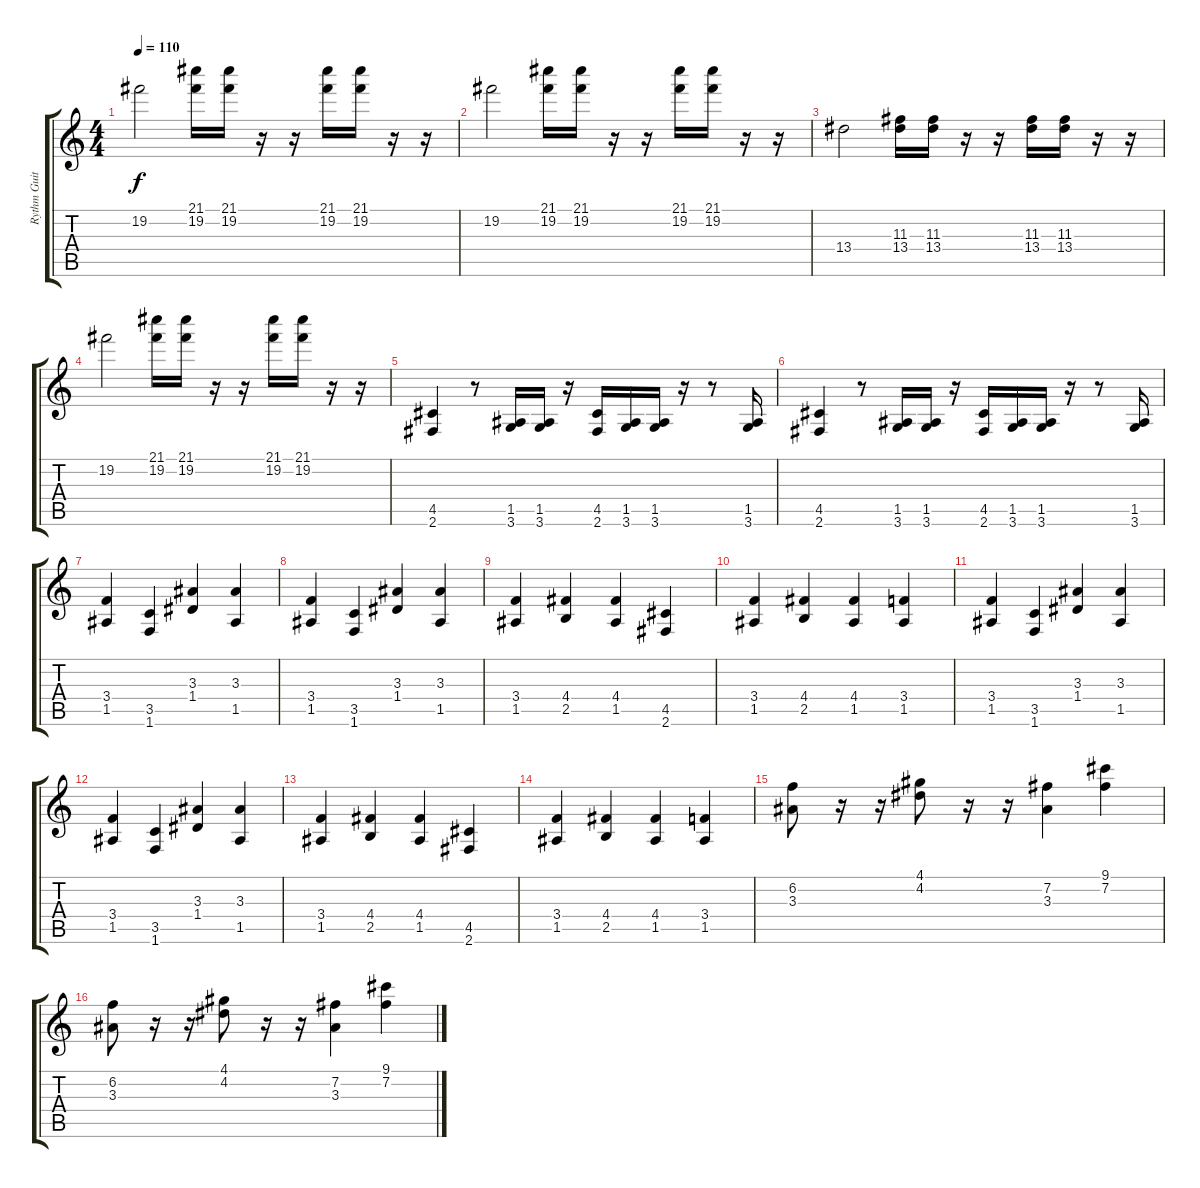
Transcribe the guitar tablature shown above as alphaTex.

\track ("Rythm Guitar" "Rythm Guit") {instrument distortionguitar}
\staff {score tabs}
\tuning (E4 B3 G3 D3 A2 E2) {hide}
\ts (4 4)
\tempo 110
\clef g2
\ks c
19.2.2{dy f} (21.1 19.2).16 (21.1 19.2).16 r.16 r.16 (21.1 19.2).16 (21.1 19.2).16 r.16 r.16 |
19.2.2 (21.1 19.2).16 (21.1 19.2).16 r.16 r.16 (21.1 19.2).16 (21.1 19.2).16 r.16 r.16 |
13.4.2 (11.3 13.4).16 (11.3 13.4).16 r.16 r.16 (11.3 13.4).16 (11.3 13.4).16 r.16 r.16 |
19.2.2 (21.1 19.2).16 (21.1 19.2).16 r.16 r.16 (21.1 19.2).16 (21.1 19.2).16 r.16 r.16 |
(4.5 2.6).4 r.8 (1.5 3.6).16 (1.5 3.6).16 r.16 (4.5 2.6).16 (1.5 3.6).16 (1.5 3.6).16 r.16 r.8 (1.5 3.6).16 |
(4.5 2.6).4 r.8 (1.5 3.6).16 (1.5 3.6).16 r.16 (4.5 2.6).16 (1.5 3.6).16 (1.5 3.6).16 r.16 r.8 (1.5 3.6).16 |
(3.4 1.5).4 (3.5 1.6).4 (3.3 1.4).4 (3.3 1.5).4 |
(3.4 1.5).4 (3.5 1.6).4 (3.3 1.4).4 (3.3 1.5).4 |
(3.4 1.5).4 (4.4 2.5).4 (4.4 1.5).4 (4.5 2.6).4 |
(3.4 1.5).4 (4.4 2.5).4 (4.4 1.5).4 (3.4 1.5).4 |
(3.4 1.5).4 (3.5 1.6).4 (3.3 1.4).4 (3.3 1.5).4 |
(3.4 1.5).4 (3.5 1.6).4 (3.3 1.4).4 (3.3 1.5).4 |
(3.4 1.5).4 (4.4 2.5).4 (4.4 1.5).4 (4.5 2.6).4 |
(3.4 1.5).4 (4.4 2.5).4 (4.4 1.5).4 (3.4 1.5).4 |
(6.2 3.3).8 r.16 r.16 (4.1 4.2).8 r.16 r.16 (7.2 3.3).4 (9.1 7.2).4 |
(6.2 3.3).8 r.16 r.16 (4.1 4.2).8 r.16 r.16 (7.2 3.3).4 (9.1 7.2).4
